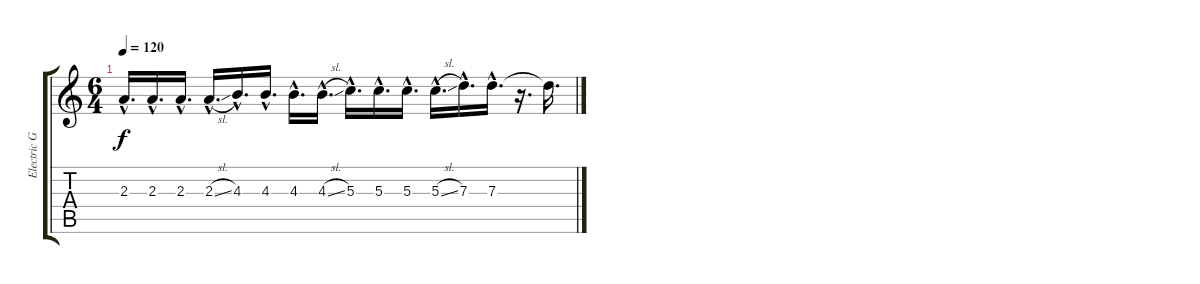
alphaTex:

\track ("Electric Guitar" "Electric G") {instrument electricguitarjazz}
\staff {score tabs}
\tuning (E4 B3 G3 D3 A2 E2) {hide}
\ts (6 4)
\tempo 120
\clef g2
\ks c
2.3{hac}.16{d dy f} 2.3{hac}.16{d} 2.3{hac}.16{d} 2.3{sl hac}.16{d} 4.3{hac}.16{d} 4.3{hac}.16{d} 4.3{hac}.16{d} 4.3{sl hac}.16{d} 5.3{hac}.16{d} 5.3{hac}.16{d} 5.3{hac}.16{d} 5.3{sl hac}.16{d} 7.3{hac}.16{d} 7.3{hac}.16{d} r.16{d} 7.3{t}.16{d}
